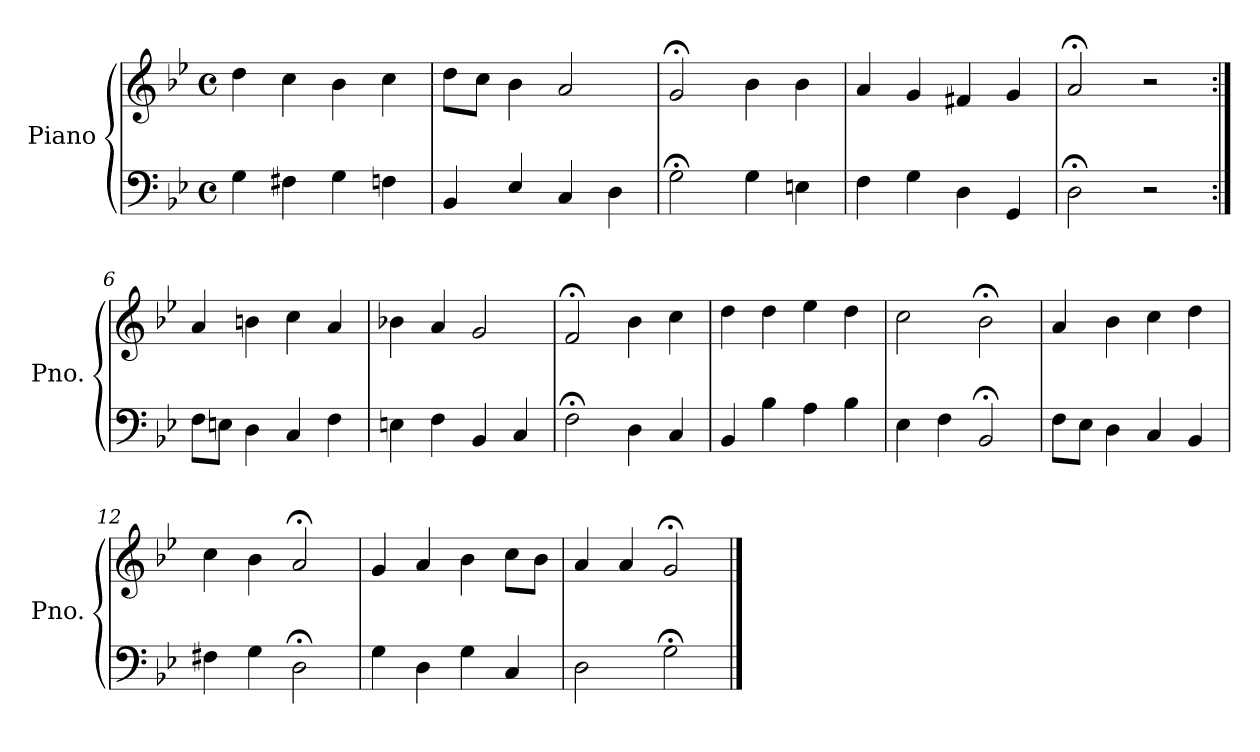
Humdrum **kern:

**kern	**kern
*part1	*part1
*staff2	*staff1
*I"Piano	*
*I'Pno.	*
*clefF4	*clefG2
*k[b-e-]	*k[b-e-]
*M4/4	*M4/4
*met(c)	*met(c)
=1	=1
4G\	4dd\
4F#X\	4cc\
4G\	4b-\
4Fn\	4cc\
=2	=2
4BB-/	8dd\L
.	8cc\J
4E-/	4b-\
4C/	2a/
4D\	.
=3	=3
2G;<\	2g;</
4G\	4b-\
4En\	4b-\
=4	=4
4F\	4a/
4G\	4g/
4D\	4f#X/
4GG/	4g/
=5	=5
2D;<\	2a;</
2r	2r
=6:|!	=6:|!
8F\L	4a/
8En\J	.
4D\	4bn\
4C/	4cc\
4F\	4a/
=7	=7
4En\	4b-X\
4F\	4a/
4BB-/	2g/
4C/	.
!!LO:LB:g=z
=8	=8
2F;<\	2f;</
4D\	4b-\
4C/	4cc\
=9	=9
4BB-/	4dd\
4B-\	4dd\
4A\	4ee-\
4B-\	4dd\
=10	=10
4E-\	2cc\
4F\	.
2BB-;</	2b-;<\
=11	=11
8F\L	4a/
8E-\J	.
4D\	4b-\
4C/	4cc\
4BB-/	4dd\
=12	=12
4F#X\	4cc\
4G\	4b-\
2D;<\	2a;</
=13	=13
4G\	4g/
4D\	4a/
4G\	4b-\
4C/	8cc\L
.	8b-\J
=14	=14
2D\	4a/
.	4a/
2G;<\	2g;</
==	==
*-	*-
